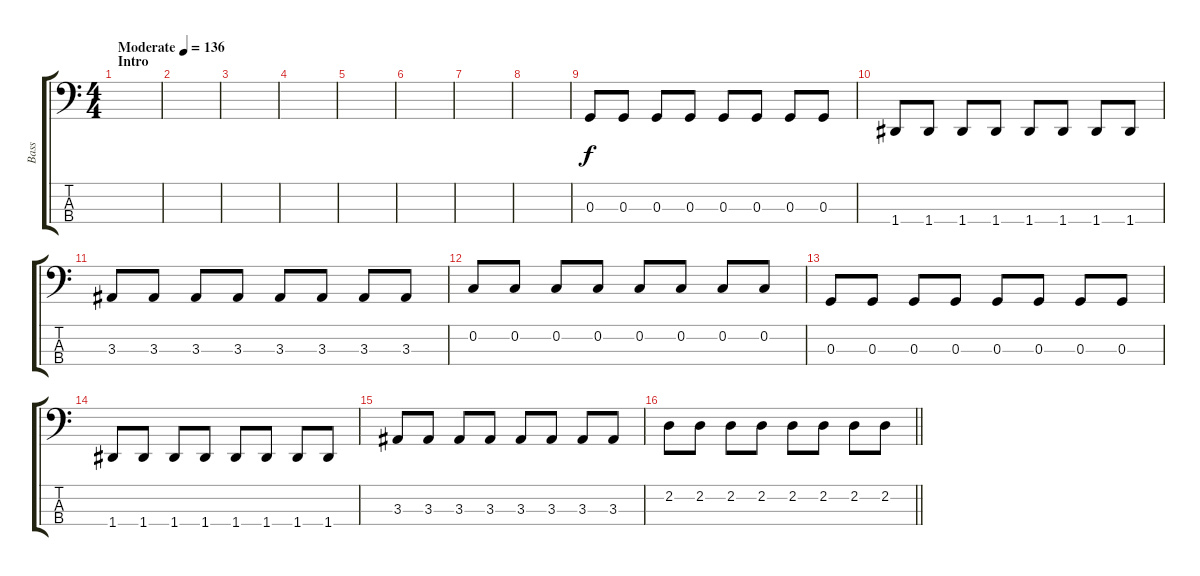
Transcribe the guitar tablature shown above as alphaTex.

\track ("Bass" "Bass") {instrument electricbassfinger}
\staff {score tabs}
\tuning (F2 C2 G1 D1) {hide}
\ts (4 4)
\section ("" "Intro")
\tempo (136 "Moderate")
\clef f4
\ks c
|
|
|
|
|
|
|
|
0.3.8 0.3.8 0.3.8 0.3.8 0.3.8 0.3.8 0.3.8 0.3.8 |
1.4.8 1.4.8 1.4.8 1.4.8 1.4.8 1.4.8 1.4.8 1.4.8 |
3.3.8 3.3.8 3.3.8 3.3.8 3.3.8 3.3.8 3.3.8 3.3.8 |
0.2.8 0.2.8 0.2.8 0.2.8 0.2.8 0.2.8 0.2.8 0.2.8 |
0.3.8 0.3.8 0.3.8 0.3.8 0.3.8 0.3.8 0.3.8 0.3.8 |
1.4.8 1.4.8 1.4.8 1.4.8 1.4.8 1.4.8 1.4.8 1.4.8 |
3.3.8 3.3.8 3.3.8 3.3.8 3.3.8 3.3.8 3.3.8 3.3.8 |
\barLineRight lightlight
2.2.8 2.2.8 2.2.8 2.2.8 2.2.8 2.2.8 2.2.8 2.2.8
